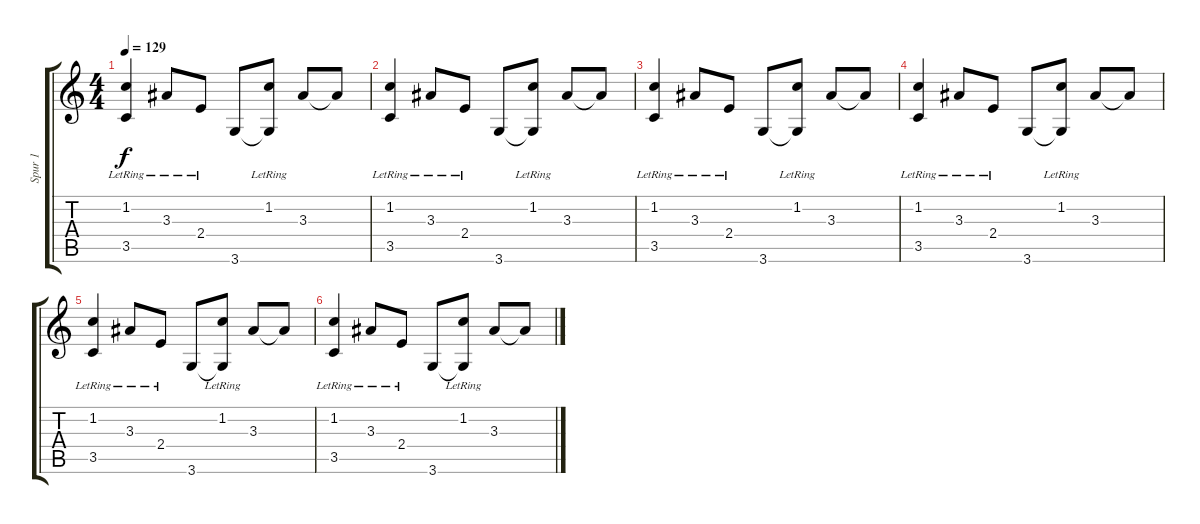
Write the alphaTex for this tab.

\track ("Spur 1" "Spur 1") {instrument acousticguitarsteel}
\staff {score tabs}
\tuning (E4 B3 G3 D3 A2 E2) {hide}
\ts (4 4)
\tempo 129
\clef g2
\ks c
(1.2{lr} 3.5).4{dy f} 3.3{lr}.8 2.4{lr}.8 3.6.8 (1.2{lr} 3.6{t}).8 3.3.8 3.3{t}.8 |
(1.2{lr} 3.5).4 3.3{lr}.8 2.4{lr}.8 3.6.8 (1.2{lr} 3.6{t}).8 3.3.8 3.3{t}.8 |
(1.2{lr} 3.5).4 3.3{lr}.8 2.4{lr}.8 3.6.8 (1.2{lr} 3.6{t}).8 3.3.8 3.3{t}.8 |
(1.2{lr} 3.5).4 3.3{lr}.8 2.4{lr}.8 3.6.8 (1.2{lr} 3.6{t}).8 3.3.8 3.3{t}.8 |
(1.2{lr} 3.5).4 3.3{lr}.8 2.4{lr}.8 3.6.8 (1.2{lr} 3.6{t}).8 3.3.8 3.3{t}.8 |
(1.2{lr} 3.5).4 3.3{lr}.8 2.4{lr}.8 3.6.8 (1.2{lr} 3.6{t}).8 3.3.8 3.3{t}.8
